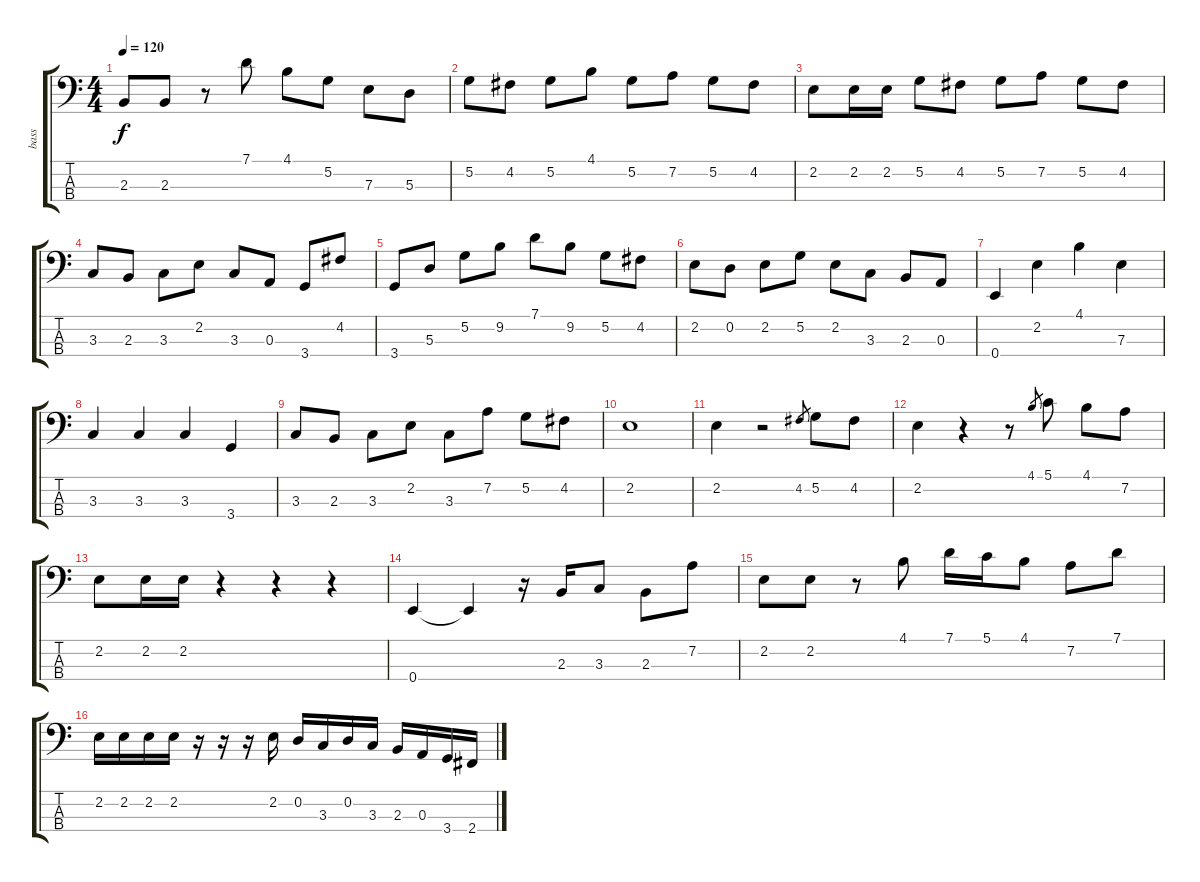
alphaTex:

\track ("bass" "bass") {instrument electricbasspick}
\staff {score tabs}
\tuning (G2 D2 A1 E1) {hide}
\ts (4 4)
\tempo 120
\clef f4
\ks c
2.3.8{dy f instrument electricbasspick} 2.3.8 r.8 7.1.8 4.1.8 5.2.8 7.3.8 5.3.8 |
5.2.8 4.2.8 5.2.8 4.1.8 5.2.8 7.2.8 5.2.8 4.2.8 |
2.2.8 2.2.16 2.2.16 5.2.8 4.2.8 5.2.8 7.2.8 5.2.8 4.2.8 |
3.3.8 2.3.8 3.3.8 2.2.8 3.3.8 0.3.8 3.4.8 4.2.8 |
3.4.8 5.3.8 5.2.8 9.2.8 7.1.8 9.2.8 5.2.8 4.2.8 |
2.2.8 0.2.8 2.2.8 5.2.8 2.2.8 3.3.8 2.3.8 0.3.8 |
0.4.4 2.2.4 4.1.4 7.3.4 |
3.3.4 3.3.4 3.3.4 3.4.4 |
3.3.8 2.3.8 3.3.8 2.2.8 3.3.8 7.2.8 5.2.8 4.2.8 |
2.2.1 |
2.2.4 r.2 4.2.8{gr} 5.2.8 4.2.8 |
2.2.4 r.4 r.8 4.1.8{gr} 5.1.8 4.1.8 7.2.8 |
2.2.8 2.2.16 2.2.16 r.4 r.4 r.4 |
0.4.4 0.4{t}.4 r.16 2.3.16 3.3.8 2.3.8 7.2.8 |
2.2.8 2.2.8 r.8 4.1.8 7.1.16 5.1.16 4.1.8 7.2.8 7.1.8 |
2.2.16 2.2.16 2.2.16 2.2.16 r.16 r.16 r.16 2.2.16 0.2.16 3.3.16 0.2.16 3.3.16 2.3.16 0.3.16 3.4.16 2.4.16
